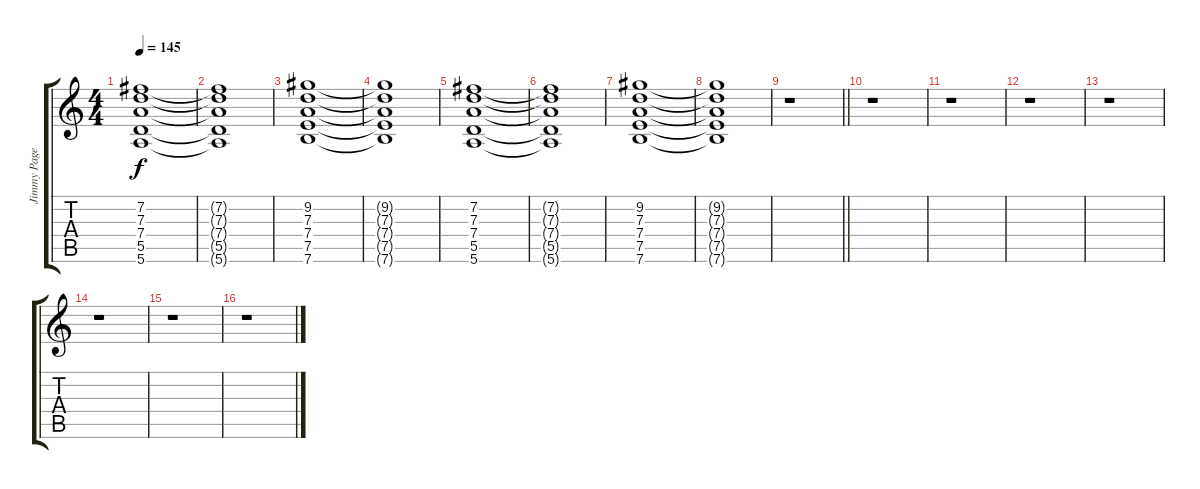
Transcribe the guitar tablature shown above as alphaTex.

\track ("Jimmy Page - Guitar" "Jimmy Page") {instrument overdrivenguitar}
\staff {score tabs}
\tuning (E4 B3 G3 D3 A2 E2) {hide}
\ts (4 4)
\tempo 145
\clef g2
\ks c
(7.2 7.3 7.4 5.5 5.6).1{dy f} |
(7.2{t} 7.3{t} 7.4{t} 5.5{t} 5.6{t}).1 |
(9.2 7.3 7.4 7.5 7.6).1 |
(9.2{t} 7.3{t} 7.4{t} 7.5{t} 7.6{t}).1 |
(7.2 7.3 7.4 5.5 5.6).1 |
(7.2{t} 7.3{t} 7.4{t} 5.5{t} 5.6{t}).1 |
(9.2 7.3 7.4 7.5 7.6).1 |
(9.2{t} 7.3{t} 7.4{t} 7.5{t} 7.6{t}).1 |
\barLineRight lightlight
r.1 |
r.1 |
r.1 |
r.1 |
r.1 |
r.1 |
r.1 |
r.1
